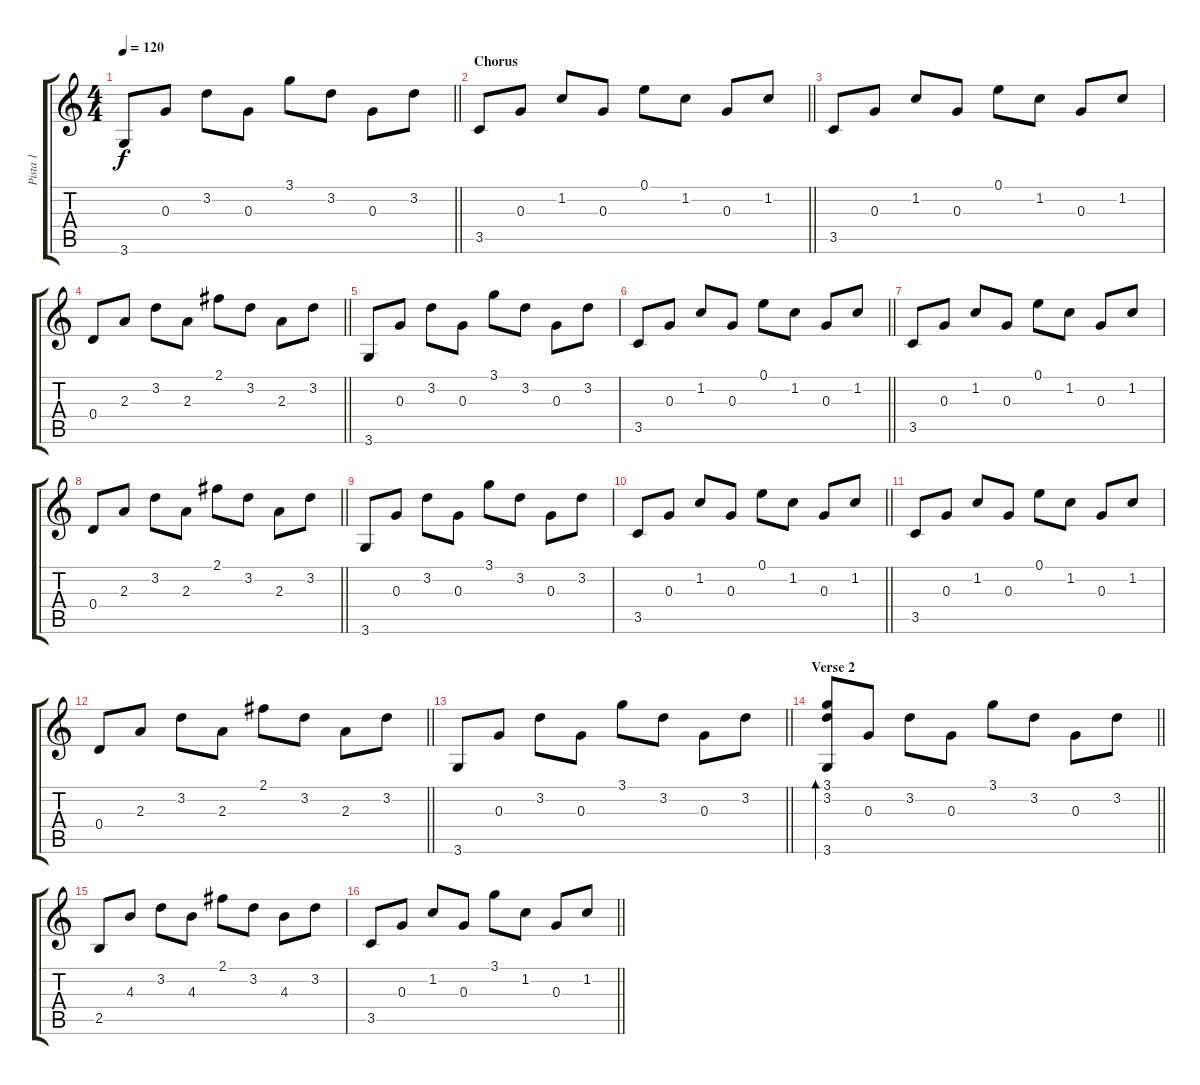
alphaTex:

\track ("Pista 1" "Pista 1") {instrument acousticguitarsteel}
\staff {score tabs}
\tuning (E4 B3 G3 D3 A2 E2) {hide}
\ts (4 4)
\tempo 120
\clef g2
\barLineRight lightlight
\ks c
3.6.8{dy f} 0.3.8 3.2.8 0.3.8 3.1.8 3.2.8 0.3.8 3.2.8 |
\section ("" "Chorus")
\barLineRight lightlight
3.5.8 0.3.8 1.2.8 0.3.8 0.1.8 1.2.8 0.3.8 1.2.8 |
3.5.8 0.3.8 1.2.8 0.3.8 0.1.8 1.2.8 0.3.8 1.2.8 |
\barLineRight lightlight
0.4.8 2.3.8 3.2.8 2.3.8 2.1.8 3.2.8 2.3.8 3.2.8 |
3.6.8 0.3.8 3.2.8 0.3.8 3.1.8 3.2.8 0.3.8 3.2.8 |
\barLineRight lightlight
3.5.8 0.3.8 1.2.8 0.3.8 0.1.8 1.2.8 0.3.8 1.2.8 |
3.5.8 0.3.8 1.2.8 0.3.8 0.1.8 1.2.8 0.3.8 1.2.8 |
\barLineRight lightlight
0.4.8 2.3.8 3.2.8 2.3.8 2.1.8 3.2.8 2.3.8 3.2.8 |
3.6.8 0.3.8 3.2.8 0.3.8 3.1.8 3.2.8 0.3.8 3.2.8 |
\barLineRight lightlight
3.5.8 0.3.8 1.2.8 0.3.8 0.1.8 1.2.8 0.3.8 1.2.8 |
3.5.8 0.3.8 1.2.8 0.3.8 0.1.8 1.2.8 0.3.8 1.2.8 |
\barLineRight lightlight
0.4.8 2.3.8 3.2.8 2.3.8 2.1.8 3.2.8 2.3.8 3.2.8 |
\barLineRight lightlight
3.6.8 0.3.8 3.2.8 0.3.8 3.1.8 3.2.8 0.3.8 3.2.8 |
\section ("" "Verse 2")
\barLineRight lightlight
(3.1 3.2 3.6).8{bd 60} 0.3.8 3.2.8 0.3.8 3.1.8 3.2.8 0.3.8 3.2.8 |
2.5.8 4.3.8 3.2.8 4.3.8 2.1.8 3.2.8 4.3.8 3.2.8 |
\barLineRight lightlight
3.5.8 0.3.8 1.2.8 0.3.8 3.1.8 1.2.8 0.3.8 1.2.8
